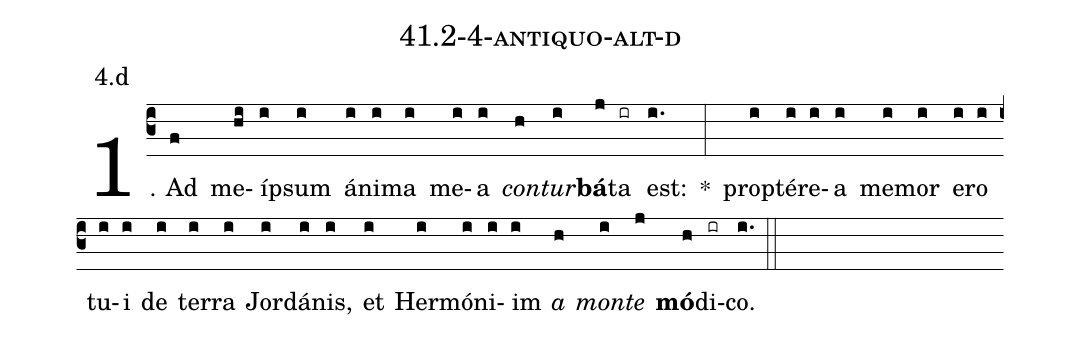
name: 41.2-4-antiquo-alt-d;
annotation: 4.d;
%%
(c3)1. Ad(f) me(hi)íp(i)sum(i) á(i)ni(i)ma(i) me(i)a(i) <i>con</i>(h)<i>tur</i>(i)<b>bá</b>(j)ta(ir) est:(i.) *(:) prop(i)tér(i)e(i)a(i) me(i)mor(i) e(i)ro(i) tu(i)i(i) de(i) ter(i)ra(i) Jor(i)dá(i)nis,(i) et(i) Her(i)mó(i)ni(i)im(i) <i>a</i>(h) <i>mon</i>(i)<i>te</i>(j) <b>mó</b>(h)di(ir)co.(i.) (::)


%E(i) u(h) o(i) u(j) a(h) e.(i.) (::)
